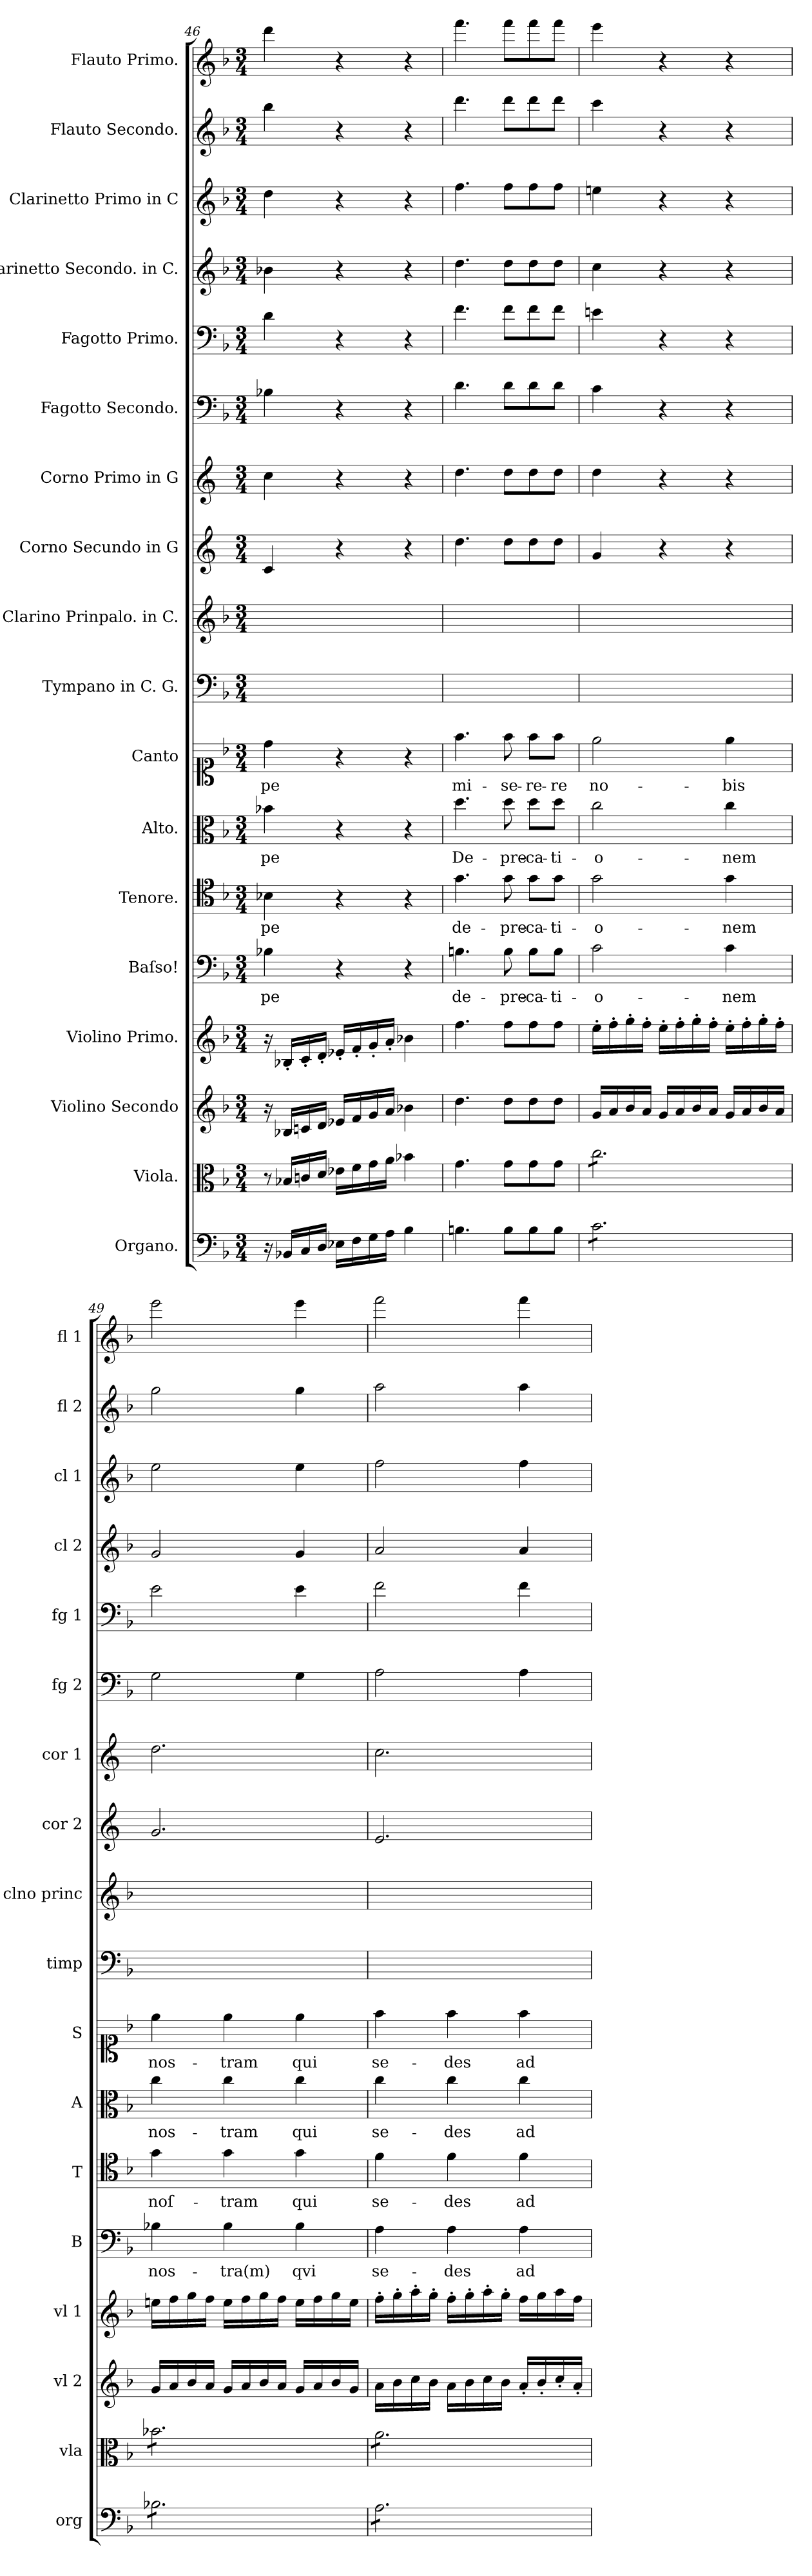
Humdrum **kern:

**kern	**kern	**kern	**kern	**kern	**text	**kern	**text	**kern	**text	**kern	**text	**kern	**kern	**kern	**kern	**kern	**kern	**kern	**kern	**kern	**kern
*part18	*part17	*part16	*part15	*part14	*part14	*part13	*part13	*part12	*part12	*part11	*part11	*part10	*part9	*part8	*part7	*part6	*part5	*part4	*part3	*part2	*part1
*staff18	*staff17	*staff16	*staff15	*staff14	*staff14	*staff13	*staff13	*staff12	*staff12	*staff11	*staff11	*staff10	*staff9	*staff8	*staff7	*staff6	*staff5	*staff4	*staff3	*staff2	*staff1
*I"Organo.	*I"Viola.	*I"Violino Secondo	*I"Violino Primo.	*I"Baſso!	*	*I"Tenore.	*	*I"Alto.	*	*I"Canto	*	*I"Tympano in C. G.	*I"Clarino Prinpalo. in C.	*I"Corno Secundo in G	*I"Corno Primo in G	*I"Fagotto Secondo.	*I"Fagotto Primo.	*I"Clarinetto Secondo. in C.	*I"Clarinetto Primo in C	*I"Flauto Secondo.	*I"Flauto Primo.
*I'org	*I'vla	*I'vl 2	*I'vl 1	*I'B	*	*I'T	*	*I'A	*	*I'S	*	*I'timp	*I'clno princ	*I'cor 2	*I'cor 1	*I'fg 2	*I'fg 1	*I'cl 2	*I'cl 1	*I'fl 2	*I'fl 1
*clefF4	*clefC3	*clefG2	*clefG2	*clefF4	*	*clefC4	*	*clefC3	*	*clefC1	*	*clefF4	*clefG2	*clefG2	*clefG2	*clefF4	*clefF4	*clefG2	*clefG2	*clefG2	*clefG2
*	*	*	*	*	*	*	*	*	*	*	*	*	*	*ITrd4c7	*ITrd4c7	*	*	*	*	*	*
*k[b-]	*k[b-]	*k[b-]	*k[b-]	*k[b-]	*	*k[b-]	*	*k[b-]	*	*k[b-]	*	*k[b-]	*k[b-]	*k[b-]	*k[b-]	*k[b-]	*k[b-]	*k[b-]	*k[b-]	*k[b-]	*k[b-]
*F:	*F:	*F:	*F:	*F:	*	*F:	*	*F:	*	*F:	*	*F:	*F:	*F:	*F:	*F:	*F:	*F:	*F:	*F:	*F:
*M3/4	*M3/4	*M3/4	*M3/4	*M3/4	*	*M3/4	*	*M3/4	*	*M3/4	*	*M3/4	*M3/4	*M3/4	*M3/4	*M3/4	*M3/4	*M3/4	*M3/4	*M3/4	*M3/4
=46	=46	=46	=46	=46	=46	=46	=46	=46	=46	=46	=46	=46	=46	=46	=46	=46	=46	=46	=46	=46	=46
!	!LO:N:vis=8	!	!	!	!LO:LY:i	!	!LO:LY:i	!	!	!	!LO:LY:i	!	!	!	!	!	!	!	!	!	!
16r	16r	16r	16r	4B-X\	-pe	4B-X\	-pe	4b-X\	-pe	4dd\	-pe	2.ryy	2.ryy	4F/	4f\	4B-X\	4d\	4b-X\	4dd\	4bb-\	4ddd\
16BB-X/LL	16B-X/LL	16B-X/LL	16B-X'/LL	.	.	.	.	.	.	.	.	.	.	.	.	.	.	.	.	.	.
16C/	16cn/	16cn/	16c'/	.	.	.	.	.	.	.	.	.	.	.	.	.	.	.	.	.	.
16D/JJ	16d/JJ	16d/JJ	16d'/JJ	.	.	.	.	.	.	.	.	.	.	.	.	.	.	.	.	.	.
16E-X\LL	16e-X\LL	16e-X/LL	16e-X'/LL	4r	.	4r	.	4r	.	4r	.	.	.	4r	4r	4r	4r	4r	4r	4r	4r
16F\	16f\	16f/	16f'/	.	.	.	.	.	.	.	.	.	.	.	.	.	.	.	.	.	.
16G\	16g\	16g/	16g'/	.	.	.	.	.	.	.	.	.	.	.	.	.	.	.	.	.	.
16A\JJ	16a\JJ	16a/JJ	16a'/JJ	.	.	.	.	.	.	.	.	.	.	.	.	.	.	.	.	.	.
4B-\	4b-X\	4b-X\	4b-X\	4r	.	4r	.	4r	.	4r	.	.	.	4r	4r	4r	4r	4r	4r	4r	4r
=47	=47	=47	=47	=47	=47	=47	=47	=47	=47	=47	=47	=47	=47	=47	=47	=47	=47	=47	=47	=47	=47
4.Bn\	4.g\	4.dd\	4.ff\	4.Bn\	de-	4.g\	de-	4.dd\	De-	4.ff\	mi-	2.ryy	2.ryy	4.g\	4.g\	4.d\	4.f\	4.dd\	4.ff\	4.ddd\	4.fff\
8B\L	8g\L	8dd\L	8ff\L	8B\	-pre-	8g\	-pre-	8dd\	-pre-	8ff\	-se-	.	.	8g\L	8g\L	8d\L	8f\L	8dd\L	8ff\L	8ddd\L	8fff\L
8B\	8g\	8dd\	8ff\	8B\L	-ca-	8g\L	-ca-	8dd\L	-ca-	8ff\L	-re-	.	.	8g\	8g\	8d\	8f\	8dd\	8ff\	8ddd\	8fff\
8B\J	8g\J	8dd\J	8ff\J	8B\J	-ti-	8g\J	-ti-	8dd\J	-ti-	8ff\J	-re	.	.	8g\J	8g\J	8d\J	8f\J	8dd\J	8ff\J	8ddd\J	8fff\J
=48	=48	=48	=48	=48	=48	=48	=48	=48	=48	=48	=48	=48	=48	=48	=48	=48	=48	=48	=48	=48	=48
*tremolo	*	*	*	*	*	*	*	*	*	*	*	*	*	*	*	*	*	*	*	*	*
*	*tremolo	*	*	*	*	*	*	*	*	*	*	*	*	*	*	*	*	*	*	*	*
8c\L	8cc\L	16g/LL	16ee'\LL	2c\	-o-	2g\	-o-	2cc\	-o-	2ee\	no-	2.ryy	2.ryy	4c/	4g\	4c\	4en\	4cc\	4een\	4ccc\	4eee\
.	.	16a/	16ff'\	.	.	.	.	.	.	.	.	.	.	.	.	.	.	.	.	.	.
8c\	8cc\	16b-/	16gg'\	.	.	.	.	.	.	.	.	.	.	.	.	.	.	.	.	.	.
.	.	16a/JJ	16ff'\JJ	.	.	.	.	.	.	.	.	.	.	.	.	.	.	.	.	.	.
8c\	8cc\	16g/LL	16ee'\LL	.	.	.	.	.	.	.	.	.	.	4r	4r	4r	4r	4r	4r	4r	4r
.	.	16a/	16ff'\	.	.	.	.	.	.	.	.	.	.	.	.	.	.	.	.	.	.
8c\	8cc\	16b-/	16gg'\	.	.	.	.	.	.	.	.	.	.	.	.	.	.	.	.	.	.
.	.	16a/JJ	16ff'\JJ	.	.	.	.	.	.	.	.	.	.	.	.	.	.	.	.	.	.
8c\	8cc\	16g/LL	16ee'\LL	4c\	-nem	4g\	-nem	4cc\	-nem	4ee\	-bis	.	.	4r	4r	4r	4r	4r	4r	4r	4r
.	.	16a/	16ff'\	.	.	.	.	.	.	.	.	.	.	.	.	.	.	.	.	.	.
8c\J	8cc\J	16b-/	16gg'\	.	.	.	.	.	.	.	.	.	.	.	.	.	.	.	.	.	.
.	.	16a/JJ	16ff'\JJ	.	.	.	.	.	.	.	.	.	.	.	.	.	.	.	.	.	.
=49	=49	=49	=49	=49	=49	=49	=49	=49	=49	=49	=49	=49	=49	=49	=49	=49	=49	=49	=49	=49	=49
8B-X\L	8b-X\L	16g/LL	16een\LL	4B-X\	nos-	4g\	noſ-	4cc\	nos-	4ee\	nos-	2.ryy	2.ryy	2.c/	2.g\	2G\	2e\	2g/	2ee\	2gg\	2eee\
.	.	16a/	16ff\	.	.	.	.	.	.	.	.	.	.	.	.	.	.	.	.	.	.
8B-X\	8b-X\	16b-/	16gg\	.	.	.	.	.	.	.	.	.	.	.	.	.	.	.	.	.	.
.	.	16a/JJ	16ff\JJ	.	.	.	.	.	.	.	.	.	.	.	.	.	.	.	.	.	.
8B-X\	8b-X\	16g/LL	16ee\LL	4B-\	-tra(m)	4g\	-tram	4cc\	-tram	4ee\	-tram	.	.	.	.	.	.	.	.	.	.
.	.	16a/	16ff\	.	.	.	.	.	.	.	.	.	.	.	.	.	.	.	.	.	.
8B-X\	8b-X\	16b-/	16gg\	.	.	.	.	.	.	.	.	.	.	.	.	.	.	.	.	.	.
.	.	16a/JJ	16ff\JJ	.	.	.	.	.	.	.	.	.	.	.	.	.	.	.	.	.	.
8B-X\	8b-X\	16g/LL	16ee\LL	4B-\	qvi	4g\	qui	4cc\	qui	4ee\	qui	.	.	.	.	4G\	4e\	4g/	4ee\	4gg\	4eee\
.	.	16a/	16ff\	.	.	.	.	.	.	.	.	.	.	.	.	.	.	.	.	.	.
8B-X\J	8b-X\J	16b-/	16gg\	.	.	.	.	.	.	.	.	.	.	.	.	.	.	.	.	.	.
.	.	16g/JJ	16ee\JJ	.	.	.	.	.	.	.	.	.	.	.	.	.	.	.	.	.	.
=50	=50	=50	=50	=50	=50	=50	=50	=50	=50	=50	=50	=50	=50	=50	=50	=50	=50	=50	=50	=50	=50
8A\L	8a\L	16a\LL	16ff'\LL	4A\	se-	4f\	se-	4cc\	se-	4ff\	se-	2.ryy	2.ryy	2.A/	2.f\	2A\	2f\	2a/	2ff\	2aa\	2fff\
.	.	16b-\	16gg'\	.	.	.	.	.	.	.	.	.	.	.	.	.	.	.	.	.	.
8A\	8a\	16cc\	16aa'\	.	.	.	.	.	.	.	.	.	.	.	.	.	.	.	.	.	.
.	.	16b-\JJ	16gg'\JJ	.	.	.	.	.	.	.	.	.	.	.	.	.	.	.	.	.	.
8A\	8a\	16a\LL	16ff'\LL	4A\	-des	4f\	-des	4cc\	-des	4ff\	-des	.	.	.	.	.	.	.	.	.	.
.	.	16b-\	16gg'\	.	.	.	.	.	.	.	.	.	.	.	.	.	.	.	.	.	.
8A\	8a\	16cc\	16aa'\	.	.	.	.	.	.	.	.	.	.	.	.	.	.	.	.	.	.
.	.	16b-\JJ	16gg'\JJ	.	.	.	.	.	.	.	.	.	.	.	.	.	.	.	.	.	.
8A\	8a\	16a'/LL	16ff\LL	4A\	ad	4f\	ad	4cc\	ad	4ff\	ad	.	.	.	.	4A\	4f\	4a/	4ff\	4aa\	4fff\
.	.	16b-'/	16gg\	.	.	.	.	.	.	.	.	.	.	.	.	.	.	.	.	.	.
8A\J	8a\J	16cc'/	16aa\	.	.	.	.	.	.	.	.	.	.	.	.	.	.	.	.	.	.
*	*Xtremolo	*	*	*	*	*	*	*	*	*	*	*	*	*	*	*	*	*	*	*	*
*Xtremolo	*	*	*	*	*	*	*	*	*	*	*	*	*	*	*	*	*	*	*	*	*
.	.	16a'/JJ	16ff\JJ	.	.	.	.	.	.	.	.	.	.	.	.	.	.	.	.	.	.
=	=	=	=	=	=	=	=	=	=	=	=	=	=	=	=	=	=	=	=	=	=
*-	*-	*-	*-	*-	*-	*-	*-	*-	*-	*-	*-	*-	*-	*-	*-	*-	*-	*-	*-	*-	*-
